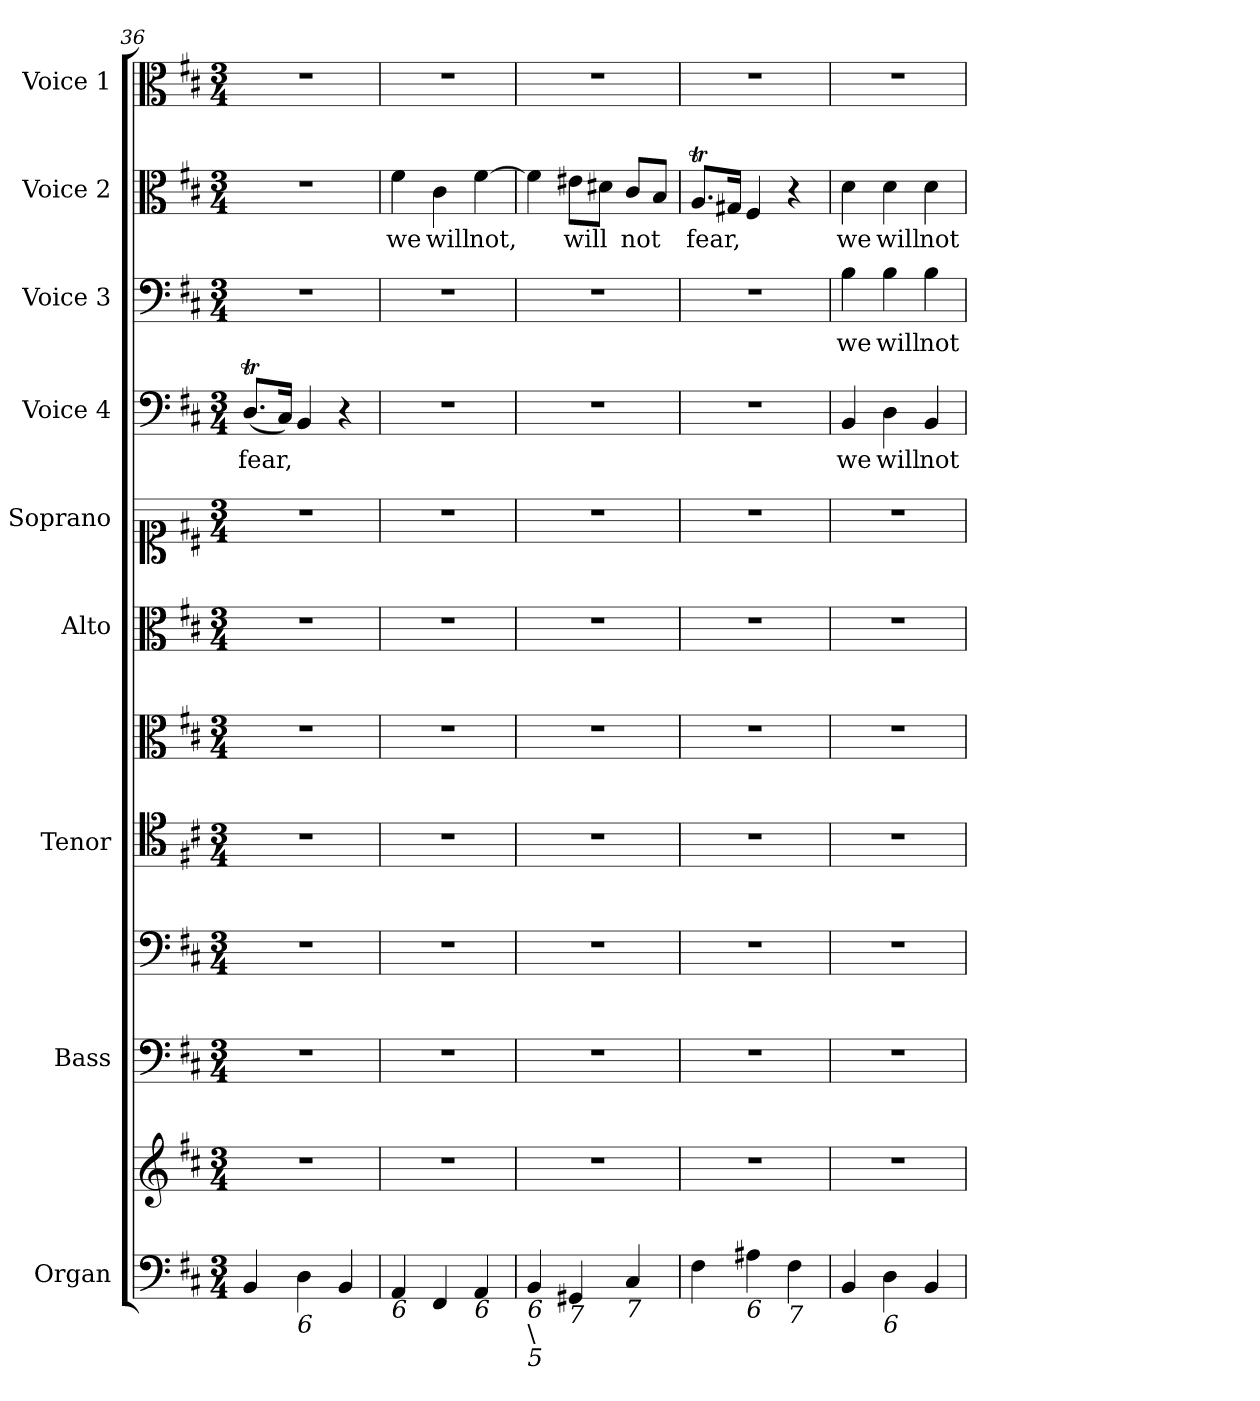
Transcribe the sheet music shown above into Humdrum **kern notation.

**kern	**kern	**kern	**kern	**kern	**kern	**kern	**kern	**kern	**text	**kern	**text	**kern	**text	**kern
*part11	*part11	*part10	*part9	*part8	*part7	*part6	*part5	*part4	*part4	*part3	*part3	*part2	*part2	*part1
*staff12	*staff11	*staff10	*staff9	*staff8	*staff7	*staff6	*staff5	*staff4	*staff4	*staff3	*staff3	*staff2	*staff2	*staff1
*I"Organ	*	*I"Bass	*	*I"Tenor	*	*I"Alto	*I"Soprano	*I"Voice 4	*	*I"Voice 3	*	*I"Voice 2	*	*I"Voice 1
*I'Org.	*	*I'B	*	*I'T	*I'A	*I'A	*I'S	*	*	*	*	*	*	*
*clefF4	*clefG2	*clefF4	*clefF4	*clefC4	*clefC3	*clefC3	*clefC1	*clefF4	*	*clefF4	*	*clefC3	*	*clefC3
*k[f#c#]	*k[f#c#]	*k[f#c#]	*k[f#c#]	*k[f#c#]	*k[f#c#]	*k[f#c#]	*k[f#c#]	*k[f#c#]	*	*k[f#c#]	*	*k[f#c#]	*	*k[f#c#]
*D:	*D:	*D:	*D:	*D:	*D:	*D:	*D:	*D:	*	*D:	*	*D:	*	*D:
*M3/4	*M3/4	*M3/4	*M3/4	*M3/4	*M3/4	*M3/4	*M3/4	*M3/4	*	*M3/4	*	*M3/4	*	*M3/4
=36	=36	=36	=36	=36	=36	=36	=36	=36	=36	=36	=36	=36	=36	=36
!	!	!	!	!	!	!	!	!	!LO:LY:b	!	!	!	!	!
4BB/	2.r	2.r	2.r	2.r	2.r	2.r	2.r	(<8.DT/L	fear,	2.r	.	2.r	.	2.r
.	.	.	.	.	.	.	.	16C#/Jk)	.	.	.	.	.	.
!LO:TX:b:i:t=6	!	!	!	!	!	!	!	!	!	!	!	!	!	!
4D\	.	.	.	.	.	.	.	4BB/	.	.	.	.	.	.
4BB/	.	.	.	.	.	.	.	4r	.	.	.	.	.	.
=37	=37	=37	=37	=37	=37	=37	=37	=37	=37	=37	=37	=37	=37	=37
!LO:TX:b:i:t=6	!	!	!	!	!	!	!	!	!	!	!	!	!	!
!	!	!	!	!	!	!	!	!	!	!	!	!	!LO:LY:b	!
4AA/	2.r	2.r	2.r	2.r	2.r	2.r	2.r	2.r	.	2.r	.	4f#\	we	2.r
!	!	!	!	!	!	!	!	!	!	!	!	!	!LO:LY:b	!
4FF#/	.	.	.	.	.	.	.	.	.	.	.	4c#\	will	.
!LO:TX:b:i:t=6	!	!	!	!	!	!	!	!	!	!	!	!	!	!
!	!	!	!	!	!	!	!	!	!	!	!	!	!LO:LY:b	!
4AA/	.	.	.	.	.	.	.	.	.	.	.	[4f#\	not,	.
=38	=38	=38	=38	=38	=38	=38	=38	=38	=38	=38	=38	=38	=38	=38
!LO:TX:b:i:t=6	!	!	!	!	!	!	!	!	!	!	!	!	!	!
!LO:TX:b:t=\	!	!	!	!	!	!	!	!	!	!	!	!	!	!
!LO:TX:b:i:t=5	!	!	!	!	!	!	!	!	!	!	!	!	!	!
4BB/	2.r	2.r	2.r	2.r	2.r	2.r	2.r	2.r	.	2.r	.	4f#\]	.	2.r
!LO:TX:b:i:t=7	!	!	!	!	!	!	!	!	!	!	!	!	!	!
!	!	!	!	!	!	!	!	!	!	!	!	!	!LO:LY:b	!
4GG#X/	.	.	.	.	.	.	.	.	.	.	.	8e#X\L	will	.
.	.	.	.	.	.	.	.	.	.	.	.	8d#X\J	.	.
!LO:TX:b:i:t=7	!	!	!	!	!	!	!	!	!	!	!	!	!	!
!	!	!	!	!	!	!	!	!	!	!	!	!	!LO:LY:b	!
4C#/	.	.	.	.	.	.	.	.	.	.	.	8c#/L	not	.
.	.	.	.	.	.	.	.	.	.	.	.	8B/J	.	.
=39	=39	=39	=39	=39	=39	=39	=39	=39	=39	=39	=39	=39	=39	=39
!	!	!	!	!	!	!	!	!	!	!	!	!	!LO:LY:b	!
4F#\	2.r	2.r	2.r	2.r	2.r	2.r	2.r	2.r	.	2.r	.	8.AT/L	fear,	2.r
.	.	.	.	.	.	.	.	.	.	.	.	16G#X/Jk	.	.
!LO:TX:b:i:t=6	!	!	!	!	!	!	!	!	!	!	!	!	!	!
4A#X\	.	.	.	.	.	.	.	.	.	.	.	4F#/	.	.
!LO:TX:b:i:t=7	!	!	!	!	!	!	!	!	!	!	!	!	!	!
4F#\	.	.	.	.	.	.	.	.	.	.	.	4r	.	.
!!LO:LB:g=z
=40	=40	=40	=40	=40	=40	=40	=40	=40	=40	=40	=40	=40	=40	=40
!	!	!	!	!	!	!	!	!	!LO:LY:b	!	!LO:LY:b	!	!LO:LY:b	!
4BB/	2.r	2.r	2.r	2.r	2.r	2.r	2.r	4BB/	we	4B\	we	4d\	we	2.r
!LO:TX:b:i:t=6	!	!	!	!	!	!	!	!	!	!	!	!	!	!
!	!	!	!	!	!	!	!	!	!LO:LY:b	!	!LO:LY:b	!	!LO:LY:b	!
4D\	.	.	.	.	.	.	.	4D\	will	4B\	will	4d\	will	.
!	!	!	!	!	!	!	!	!	!LO:LY:b	!	!LO:LY:b	!	!LO:LY:b	!
4BB/	.	.	.	.	.	.	.	4BB/	not	4B\	not	4d\	not	.
=	=	=	=	=	=	=	=	=	=	=	=	=	=	=
*-	*-	*-	*-	*-	*-	*-	*-	*-	*-	*-	*-	*-	*-	*-
